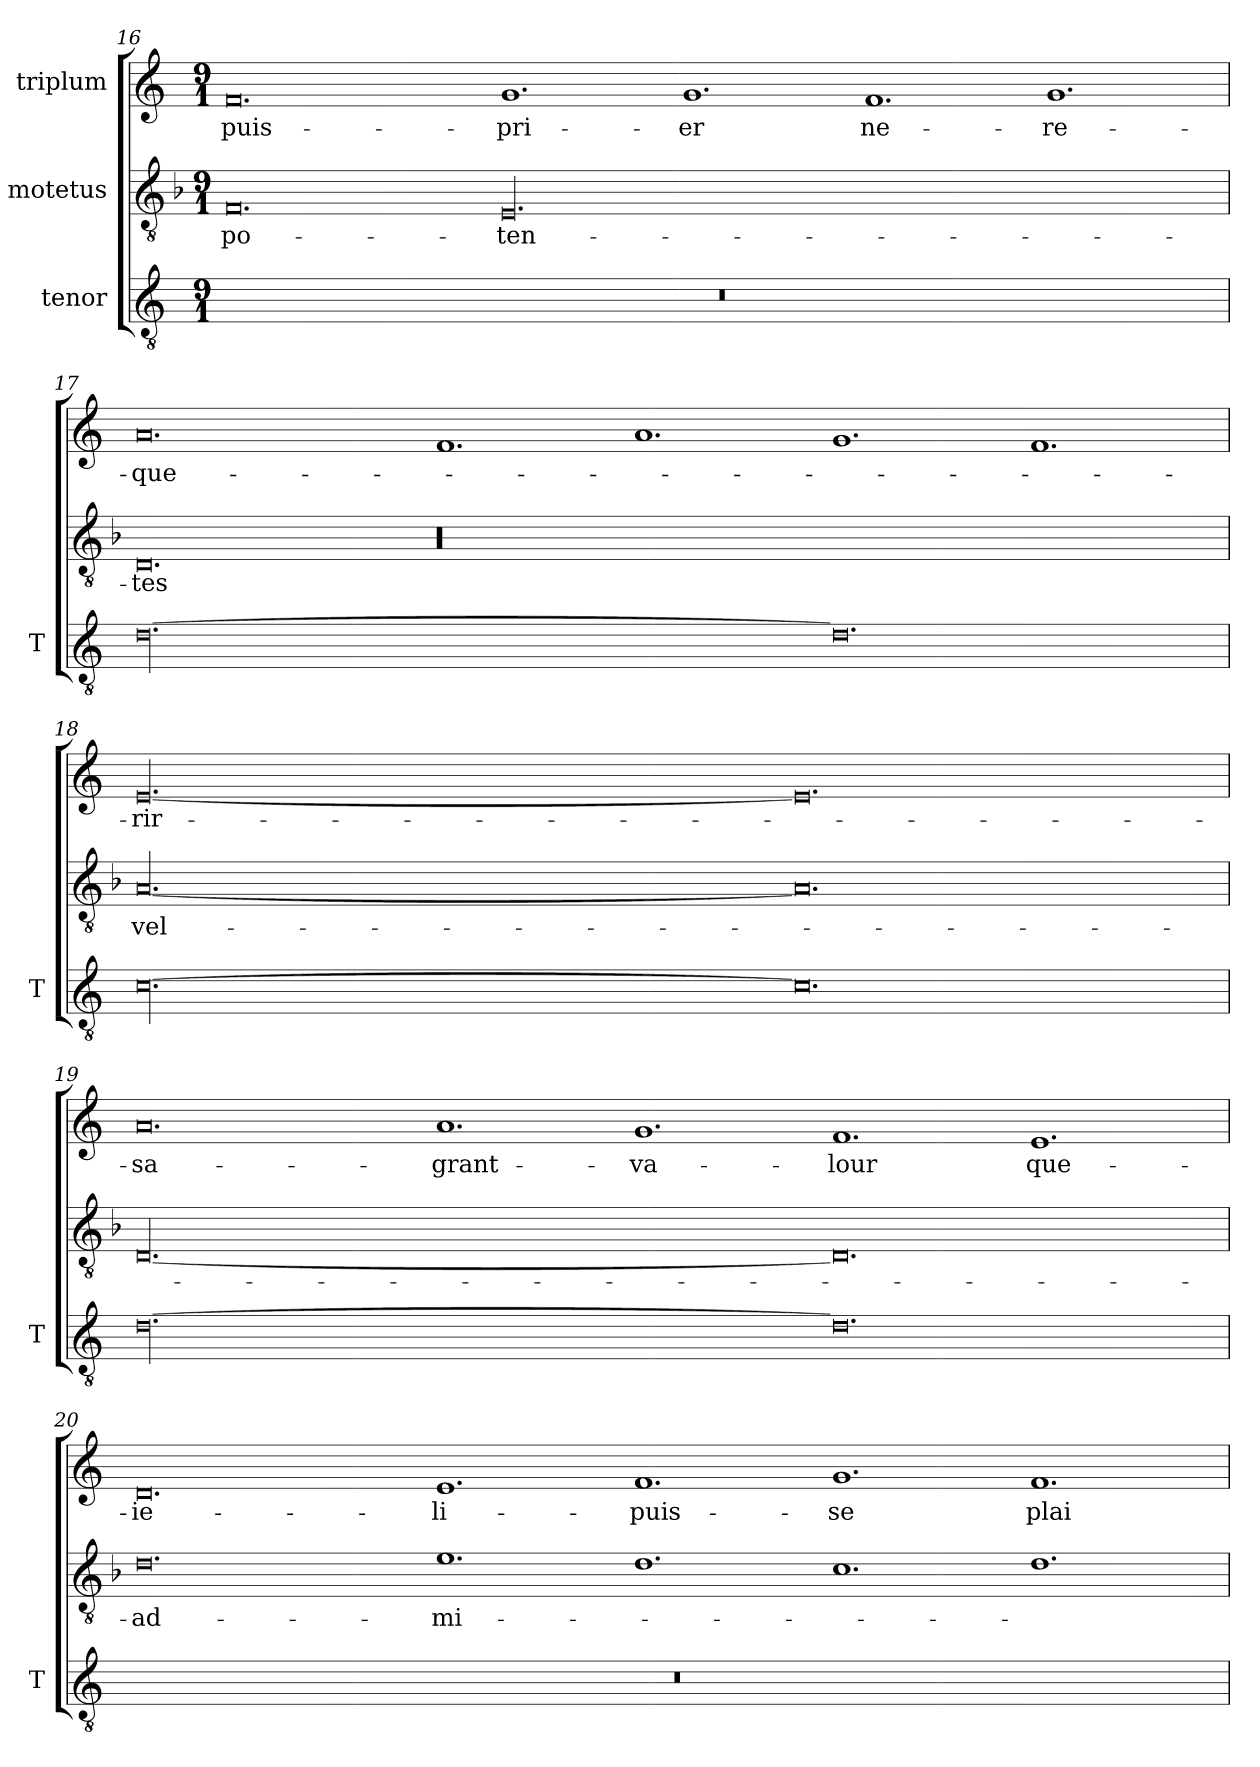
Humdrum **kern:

**kern	**kern	**text	**kern	**text
*part3	*part2	*part2	*part1	*part1
*staff3	*staff2	*staff2	*staff1	*staff1
*I"tenor	*I"motetus	*	*I"triplum	*
*I'T	*	*	*	*
*clefGv2	*clefGv2	*	*clefG2	*
*k[]	*k[b-]	*	*k[]	*
*C:	*F:	*	*C:	*
*M9/1	*M9/1	*	*M9/1	*
=16	=16	=16	=16	=16
1%9r	0.F/	po-	0.f/	puis-
.	00.E/	-ten-	1.g/	pri-
.	.	.	1.g/	-er
.	.	.	1.f/	ne-
.	.	.	1.g/	re-
=17	=17	=17	=17	=17
[00.d\	0.D/	-tes	0.a/	que-
.	00.r	.	1.f/	.
.	.	.	1.a/	.
0.d\]	.	.	1.g/	.
.	.	.	1.f/	.
=18	=18	=18	=18	=18
[00.c\	[00.A/	vel-	[00.e/	rir-
0.c\]	0.A/]	.	0.e/]	.
=19	=19	=19	=19	=19
[00.d\	[00.D/	.	0.a/	sa-
.	.	.	1.a/	grant-
.	.	.	1.g/	va-
0.d\]	0.D/]	.	1.f/	-lour
.	.	.	1.e/	que-
=20	=20	=20	=20	=20
1%9r	0.d\	ad-	0.d/	ie-
.	1.e\	mi-	1.e/	li-
.	1.d\	.	1.f/	puis-
.	1.c\	.	1.g/	-se
.	1.d\	.	1.f/	plai-
=	=	=	=	=
*-	*-	*-	*-	*-
